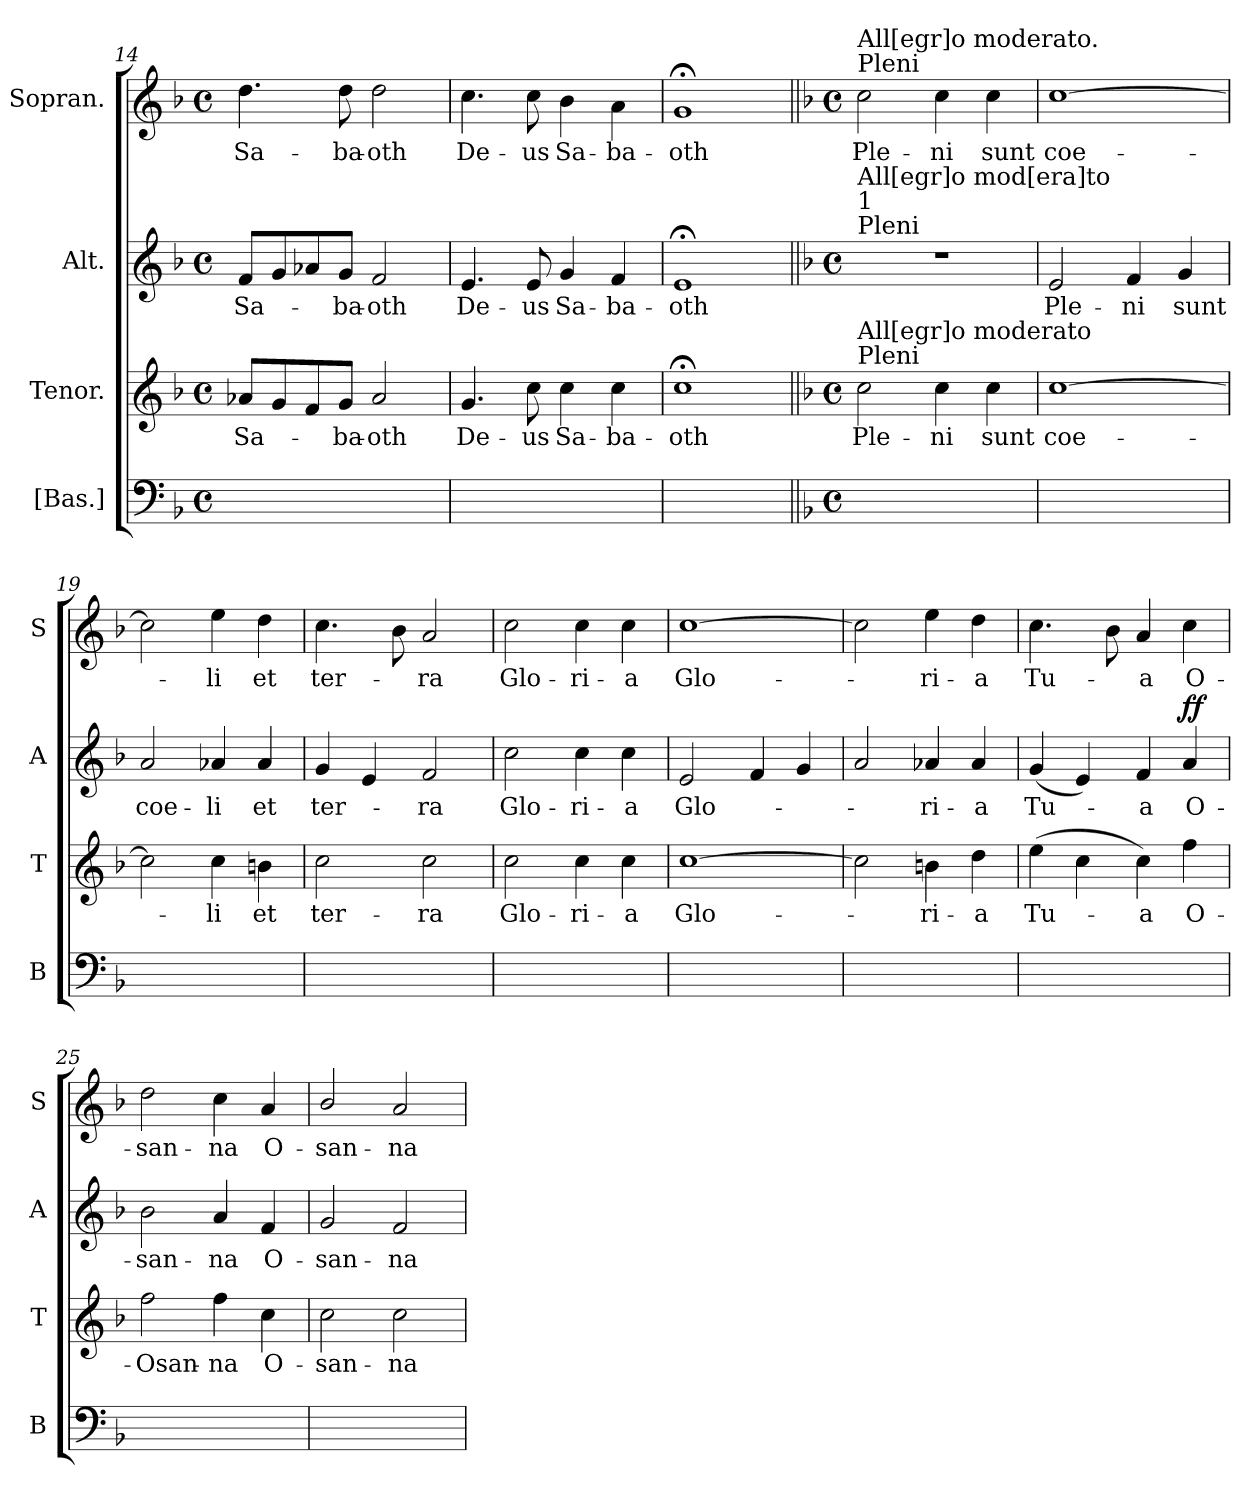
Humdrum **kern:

**kern	**kern	**text	**kern	**text	**dynam	**kern	**text	**dynam
*part4	*part3	*part3	*part2	*part2	*part2	*part1	*part1	*part1
*staff4	*staff3	*staff3	*staff2	*staff2	*staff2	*staff1	*staff1	*staff1
*I"[Bas.]	*I"Tenor.	*	*I"Alt.	*	*	*I"Sopran.	*	*
*I'B	*I'T	*	*I'A	*	*	*I'S	*	*
*clefF4	*clefG2	*	*clefG2	*	*	*clefG2	*	*
*k[b-]	*k[b-]	*	*k[b-]	*	*	*k[b-]	*	*
*M4/4	*M4/4	*	*M4/4	*	*	*M4/4	*	*
*met(c)	*met(c)	*	*met(c)	*	*	*met(c)	*	*
=14	=14	=14	=14	=14	=14	=14	=14	=14
1ryy	8a-X/L	Sa-	8f/L	Sa-	.	4.dd\	Sa-	.
.	8g/	.	8g/	.	.	.	.	.
.	8f/	.	8a-X/	.	.	.	.	.
.	8g/J	-ba-	8g/J	-ba-	.	8dd\	-ba-	.
.	2a-/	-oth	2f/	-oth	.	2dd\	-oth	.
=15	=15	=15	=15	=15	=15	=15	=15	=15
1ryy	4.g/	De-	4.e/	De-	.	4.cc\	De-	.
.	8cc\	-us	8e/	-us	.	8cc\	-us	.
.	4cc\	Sa-	4g/	Sa-	.	4b-\	Sa-	.
.	4cc\	-ba-	4f/	-ba-	.	4a\	-ba-	.
=16	=16	=16	=16	=16	=16	=16	=16	=16
1ryy	1cc;<	-oth	1e;<	-oth	.	1g;<	-oth	.
=17||	=17||	=17||	=17||	=17||	=17||	=17||	=17||	=17||
*	*	*	*	*	*	*k[b-]	*	*
*M4/4	*M4/4	*	*M4/4	*	*	*M4/4	*	*
*met(c)	*met(c)	*	*met(c)	*	*	*met(c)	*	*
!	!	!	!	!	!	!LO:TX:a:t=Pleni	!	!
!	!	!	!	!	!	!LO:TX:a:t=All[egr]o moderato.	!	!
!	!	!	!LO:TX:a:t=Pleni	!	!	!	!	!
!	!	!	!LO:TX:a:t=1	!	!	!	!	!
!	!	!	!LO:TX:a:t=All[egr]o mod[era]to	!	!	!	!	!
!	!LO:TX:a:t=Pleni	!	!	!	!	!	!	!
!	!LO:TX:a:t=All[egr]o moderato	!	!	!	!	!	!	!
!	!	!	!	!	!	!	!	!LO:DY:b
1ryy	2cc\	Ple-	1r	.	.	2cc\	Ple-	ffo
.	4cc\	-ni	.	.	.	4cc\	-ni	.
.	4cc\	sunt	.	.	.	4cc\	sunt	.
=18	=18	=18	=18	=18	=18	=18	=18	=18
1ryy	[1cc	coe-	2e/	Ple-	.	[1cc	coe-	.
.	.	.	4f/	-ni	.	.	.	.
.	.	.	4g/	sunt	.	.	.	.
=19	=19	=19	=19	=19	=19	=19	=19	=19
1ryy	2cc\]	.	2a/	coe-	.	2cc\]	.	.
.	4cc\	-li	4a-X/	-li	.	4ee\	-li	.
.	4bn\	et	4a-/	et	.	4dd\	et	.
=20	=20	=20	=20	=20	=20	=20	=20	=20
1ryy	2cc\	ter-	4g/	ter-	.	4.cc\	ter-	.
.	.	.	4e/	.	.	.	.	.
.	.	.	.	.	.	8b-\	.	.
.	2cc\	-ra	2f/	-ra	.	2a/	-ra	.
=21	=21	=21	=21	=21	=21	=21	=21	=21
1ryy	2cc\	Glo-	2cc\	Glo-	.	2cc\	Glo-	.
.	4cc\	-ri-	4cc\	-ri-	.	4cc\	-ri-	.
.	4cc\	-a	4cc\	-a	.	4cc\	-a	.
=22	=22	=22	=22	=22	=22	=22	=22	=22
1ryy	[1cc	Glo-	2e/	Glo-	.	[1cc	Glo-	.
.	.	.	4f/	.	.	.	.	.
.	.	.	4g/	.	.	.	.	.
=23	=23	=23	=23	=23	=23	=23	=23	=23
1ryy	2cc\]	.	2a/	.	.	2cc\]	.	.
.	4bn\	-ri-	4a-X/	-ri-	.	4ee\	-ri-	.
.	4dd\	-a	4a-/	-a	.	4dd\	-a	.
=24	=24	=24	=24	=24	=24	=24	=24	=24
1ryy	(4ee\	Tu-	(4g/	Tu-	.	4.cc\	Tu-	.
.	4cc\	.	4e/)	.	.	.	.	.
.	.	.	.	.	.	8b-\	.	.
.	4cc\)	-a	4f/	-a	.	4a/	-a	.
!	!	!	!	!	!LO:DY:a	!	!	!LO:DY:b
.	4ff\	O-	4a/	O-	ff	4cc\	O-	ffo
=25	=25	=25	=25	=25	=25	=25	=25	=25
1ryy	2ff\	-Osan-	2b-\	-san-	.	2dd\	-san-	.
.	4ff\	-na	4a/	-na	.	4cc\	-na	.
.	4cc\	O-	4f/	O-	.	4a/	O-	.
=26	=26	=26	=26	=26	=26	=26	=26	=26
1ryy	2cc\	-san-	2g/	-san-	.	2b-/	-san-	.
.	2cc\	-na	2f/	-na	.	2a/	-na	.
=	=	=	=	=	=	=	=	=
*-	*-	*-	*-	*-	*-	*-	*-	*-
